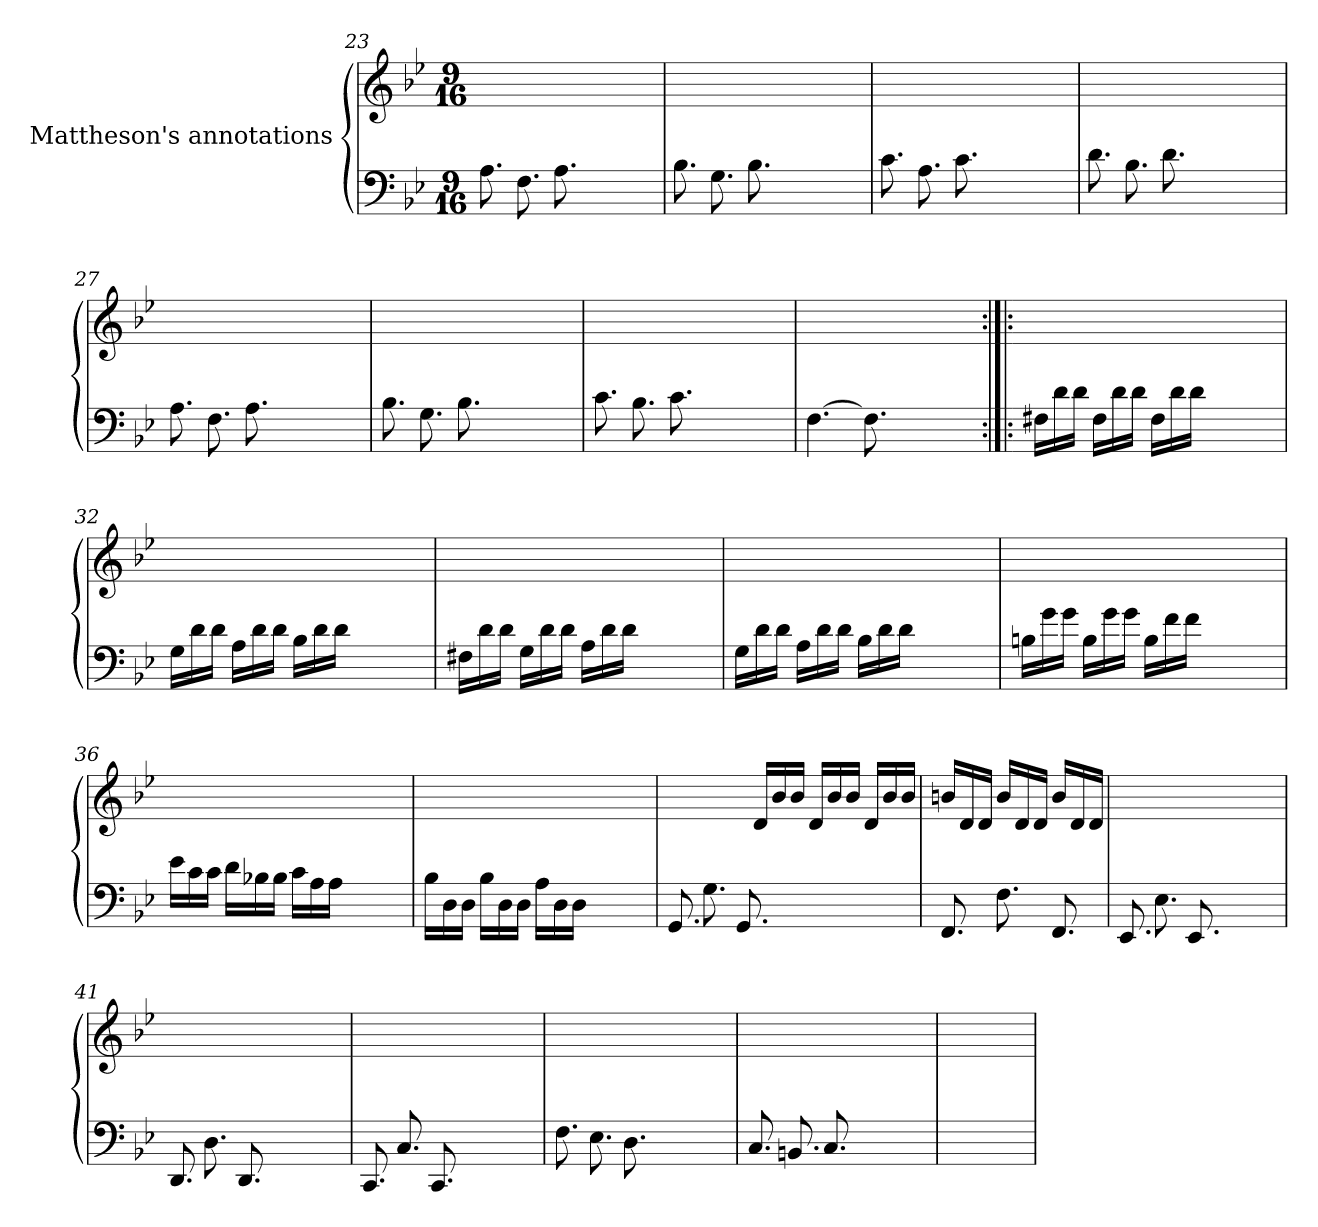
**kern	**kern
*part2	*part1
*staff2	*staff1
*	*I"Mattheson's annotations
*clefF4	*clefG2
*k[b-e-]	*k[b-e-]
*B-:	*B-:
*M9/16	*M9/16
=23	=23
8.A\	2ryy
8.F\	.
8.A\	.
.	16ryy
4..ryy	4..ryy
=24	=24
8.B-\	4..ryy
8.G\	.
8.B-\	.
.	2ryy
4..ryy	.
.	16ryy
!!LO:LB:g=z
=25	=25
8.c\	4..ryy
8.A\	.
8.c\	.
.	2ryy
4..ryy	.
.	16ryy
=26	=26
8.d\	4..ryy
8.B-\	.
8.d\	.
.	2ryy
4..ryy	.
.	16ryy
=27	=27
8.A\	4..ryy
8.F\	.
8.A\	.
.	2ryy
4..ryy	.
.	16ryy
=28	=28
8.B-\	4..ryy
8.G\	.
8.B-\	.
.	2ryy
4..ryy	.
.	16ryy
=29	=29
8.c\	4..ryy
8.B-\	.
8.c\	.
.	2ryy
4..ryy	.
.	16ryy
=30	=30
[4.F\	4..ryy
8.F\]	.
.	2ryy
4..ryy	.
.	16ryy
=31:|!|:	=31:|!|:
16F#X\LL	4..ryy
16d\	.
16d\JJ	.
16F#\LL	.
16d\	.
16d\JJ	.
16F#\LL	.
16d\	2ryy
16d\JJ	.
4..ryy	.
.	16ryy
=32	=32
16G\LL	4..ryy
16d\	.
16d\JJ	.
16A\LL	.
16d\	.
16d\JJ	.
16B-\LL	.
16d\	2ryy
16d\JJ	.
4..ryy	.
.	16ryy
!!LO:LB:g=z
=33	=33
16F#X\LL	4..ryy
16d\	.
16d\JJ	.
16G\LL	.
16d\	.
16d\JJ	.
16A\LL	.
16d\	2ryy
16d\JJ	.
4..ryy	.
.	16ryy
=34	=34
16G\LL	4..ryy
16d\	.
16d\JJ	.
16A\LL	.
16d\	.
16d\JJ	.
16B-\LL	.
16d\	2ryy
16d\JJ	.
4..ryy	.
.	16ryy
=35	=35
16Bn\LL	4..ryy
16g\	.
16g\JJ	.
16B\LL	.
16g\	.
16g\JJ	.
16B\LL	.
16f\	2ryy
16f\JJ	.
4..ryy	.
.	16ryy
=36	=36
16e-\LL	4..ryy
16c\	.
16c\JJ	.
16d\LL	.
16B-X\	.
16B-\JJ	.
16c\LL	.
16A\	2ryy
16A\JJ	.
4..ryy	.
.	16ryy
=37	=37
16B-\LL	4..ryy
16D\	.
16D\JJ	.
16B-\LL	.
16D\	.
16D\JJ	.
16A\LL	.
16D\	2ryy
16D\JJ	.
4..ryy	.
.	16ryy
=38	=38
8.GG/	4..ryy
8.G\	.
8.GG/	.
.	16d/LL
.	16b-/
4..ryy	16b-/JJ
.	16d/LL
.	16b-/
.	16b-/JJ
.	16d/LL
.	16b-/
.	16b-/JJ
=39	=39
8.FF/	16bn/LL
.	16d/
.	16d/JJ
8.F\	16b/LL
.	16d/
.	16d/JJ
8.FF/	16b/LL
.	16d/
.	16d/JJ
=40	=40
8.EE-/	2ryy
8.E-\	.
8.EE-/	.
.	16ryy
4..ryy	4..ryy
=41	=41
8.DD/	4..ryy
8.D\	.
8.DD/	.
.	2ryy
4..ryy	.
.	16ryy
=42	=42
8.CC/	4..ryy
8.C/	.
8.CC/	.
.	2ryy
4..ryy	.
.	16ryy
=43	=43
8.F\	4..ryy
8.E-\	.
8.D\	.
.	2ryy
4..ryy	.
.	16ryy
=44	=44
8.C/	4..ryy
8.BBn/	.
8.C/	.
.	2ryy
4..ryy	.
.	16ryy
=45	=45
2ryy	4..ryy
.	8ryy
16ryy	.
=	=
*-	*-
